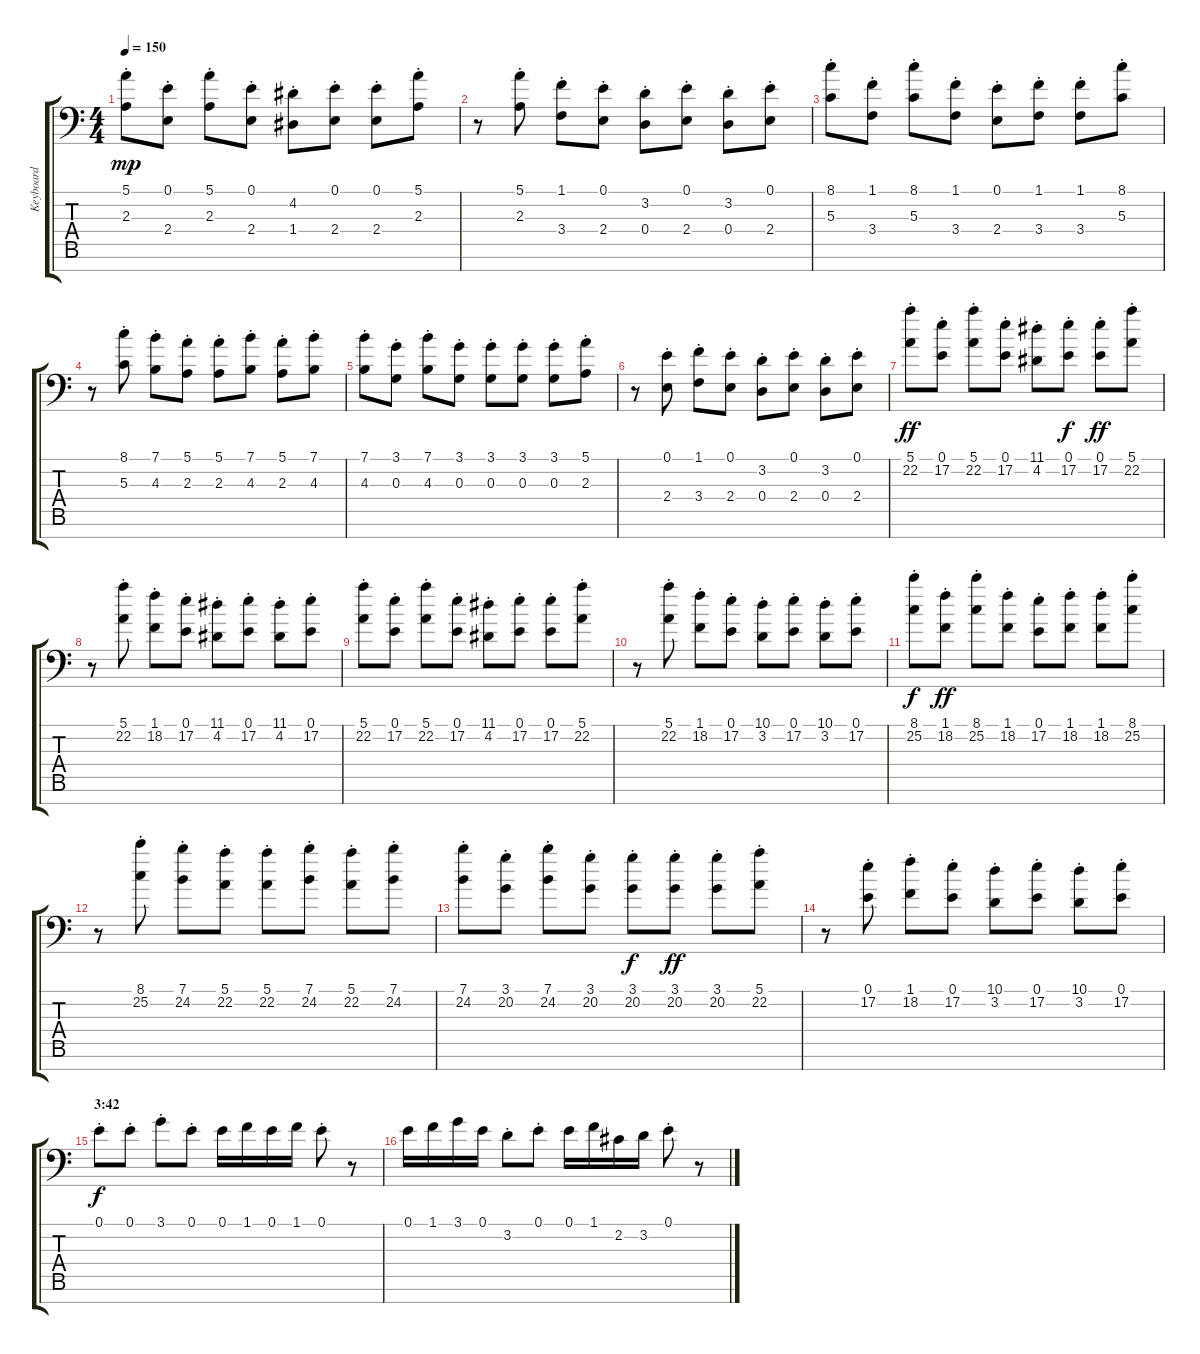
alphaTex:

\track ("Keyboard" "Keyboard") {instrument stringensemble1}
\staff {score tabs}
\tuning (E4 B3 G3 D3 A2 E2 E1) {hide}
\ts (4 4)
\tempo 150
\clef f4
\ks c
(5.1{st} 2.3{st}).8{dy mp} (0.1{st} 2.4{st}).8 (5.1{st} 2.3{st}).8 (0.1{st} 2.4{st}).8 (4.2{st} 1.4{st}).8 (0.1{st} 2.4{st}).8 (0.1{st} 2.4{st}).8 (5.1{st} 2.3{st}).8 |
r.8 (5.1{st} 2.3{st}).8 (1.1{st} 3.4{st}).8 (0.1{st} 2.4{st}).8 (3.2{st} 0.4{st}).8 (0.1{st} 2.4{st}).8 (3.2{st} 0.4{st}).8 (0.1{st} 2.4{st}).8 |
(8.1{st} 5.3{st}).8 (1.1{st} 3.4{st}).8 (8.1{st} 5.3{st}).8 (1.1{st} 3.4{st}).8 (0.1{st} 2.4{st}).8 (1.1{st} 3.4{st}).8 (1.1{st} 3.4{st}).8 (8.1{st} 5.3{st}).8 |
r.8 (8.1{st} 5.3{st}).8 (7.1{st} 4.3{st}).8 (5.1{st} 2.3{st}).8 (5.1{st} 2.3{st}).8 (7.1{st} 4.3{st}).8 (5.1{st} 2.3{st}).8 (7.1{st} 4.3{st}).8 |
(7.1{st} 4.3{st}).8 (3.1{st} 0.3{st}).8 (7.1{st} 4.3{st}).8 (3.1{st} 0.3{st}).8 (3.1{st} 0.3{st}).8 (3.1{st} 0.3{st}).8 (3.1{st} 0.3{st}).8 (5.1{st} 2.3{st}).8 |
r.8 (0.1{st} 2.4{st}).8 (1.1{st} 3.4{st}).8 (0.1{st} 2.4{st}).8 (3.2{st} 0.4{st}).8 (0.1{st} 2.4{st}).8 (3.2{st} 0.4{st}).8 (0.1{st} 2.4{st}).8 |
(5.1{st} 22.2{st}).8{dy ff} (0.1{st} 17.2{st}).8 (5.1{st} 22.2{st}).8 (0.1{st} 17.2{st}).8 (11.1{st} 4.2{st}).8 (0.1{st} 17.2{st}).8{dy f} (0.1{st} 17.2{st}).8{dy ff} (5.1{st} 22.2{st}).8 |
r.8 (5.1{st} 22.2{st}).8 (1.1{st} 18.2{st}).8 (0.1{st} 17.2{st}).8 (11.1{st} 4.2{st}).8 (0.1{st} 17.2{st}).8 (11.1{st} 4.2{st}).8 (0.1{st} 17.2{st}).8 |
(5.1{st} 22.2{st}).8 (0.1{st} 17.2{st}).8 (5.1{st} 22.2{st}).8 (0.1{st} 17.2{st}).8 (11.1{st} 4.2{st}).8 (0.1{st} 17.2{st}).8 (0.1{st} 17.2{st}).8 (5.1{st} 22.2{st}).8 |
r.8 (5.1{st} 22.2{st}).8 (1.1{st} 18.2{st}).8 (0.1{st} 17.2{st}).8 (10.1{st} 3.2{st}).8 (0.1{st} 17.2{st}).8 (10.1{st} 3.2{st}).8 (0.1{st} 17.2{st}).8 |
(8.1{st} 25.2{st}).8{dy f} (1.1{st} 18.2{st}).8{dy ff} (8.1{st} 25.2{st}).8 (1.1{st} 18.2{st}).8 (0.1{st} 17.2{st}).8 (1.1{st} 18.2{st}).8 (1.1{st} 18.2{st}).8 (8.1{st} 25.2{st}).8 |
r.8 (8.1{st} 25.2{st}).8 (7.1{st} 24.2{st}).8 (5.1{st} 22.2{st}).8 (5.1{st} 22.2{st}).8 (7.1{st} 24.2{st}).8 (5.1{st} 22.2{st}).8 (7.1{st} 24.2{st}).8 |
(7.1{st} 24.2{st}).8 (3.1{st} 20.2{st}).8 (7.1{st} 24.2{st}).8 (3.1{st} 20.2{st}).8 (3.1{st} 20.2{st}).8{dy f} (3.1{st} 20.2{st}).8{dy ff} (3.1{st} 20.2{st}).8 (5.1{st} 22.2{st}).8 |
r.8 (0.1{st} 17.2{st}).8 (1.1{st} 18.2{st}).8 (0.1{st} 17.2{st}).8 (10.1{st} 3.2{st}).8 (0.1{st} 17.2{st}).8 (10.1{st} 3.2{st}).8 (0.1{st} 17.2{st}).8 |
\section ("" "3:42")
0.1{st}.8{dy f} 0.1{st}.8 3.1{st}.8 0.1{st}.8 0.1.16 1.1.16 0.1.16 1.1.16 0.1{st}.8 r.8 |
0.1.16 1.1.16 3.1.16 0.1.16 3.2{st}.8 0.1{st}.8 0.1.16 1.1.16 2.2.16 3.2.16 0.1{st}.8 r.8
